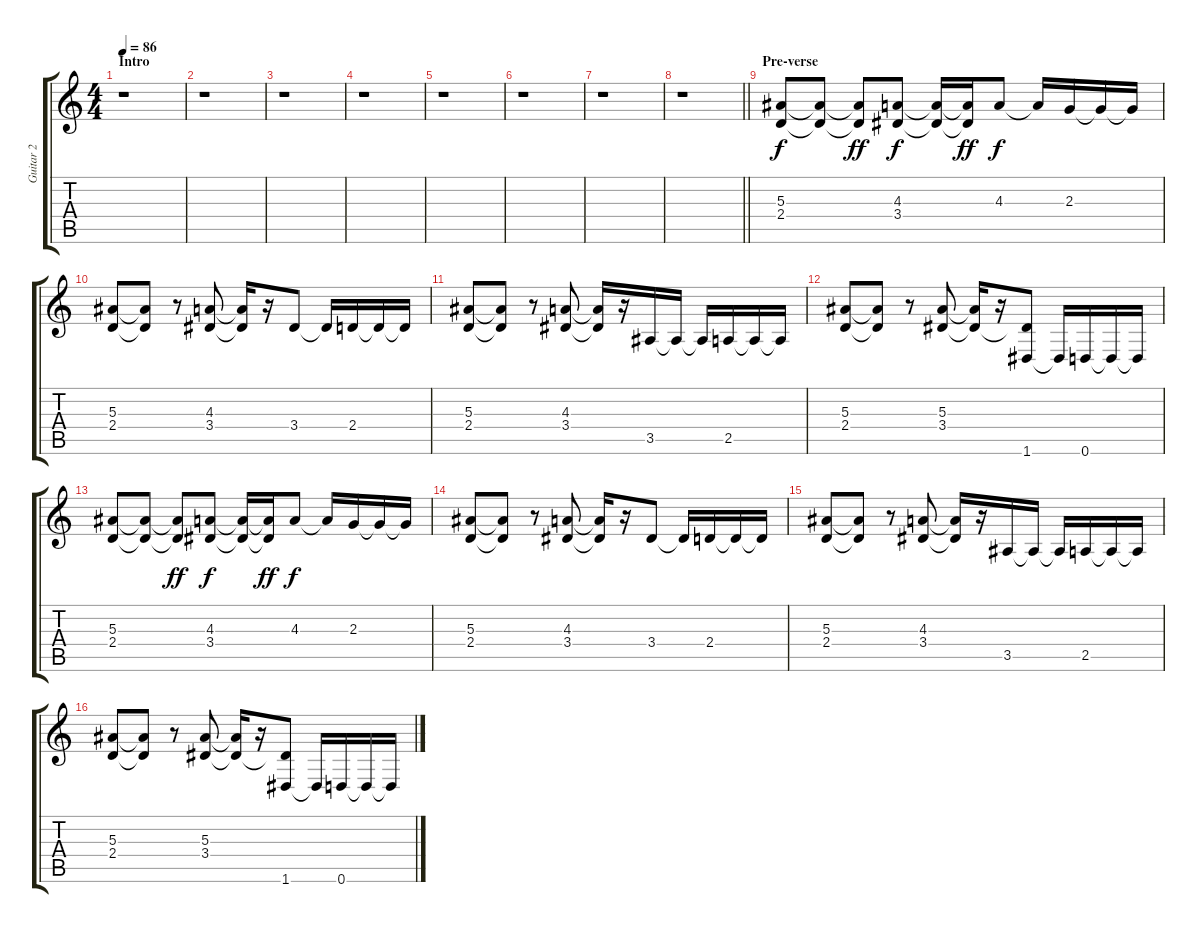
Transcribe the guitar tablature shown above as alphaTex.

\track ("Guitar 2" "Guitar 2") {instrument overdrivenguitar}
\staff {score tabs}
\tuning (D4 A3 F3 C3 G2 D2) {hide}
\ts (4 4)
\section ("" "Intro")
\tempo 86
\clef g2
\ks c
r.1{dy f instrument overdrivenguitar} |
r.1 |
r.1 |
r.1 |
r.1 |
r.1 |
r.1 |
\barLineRight lightlight
r.1 |
\section ("" "Pre-verse")
(5.3 2.4).8 (5.3{t} 2.4{t}).8 (5.3{t} 2.4{t}).8{dy ff} (4.3 3.4).8{dy f} (4.3{t} 3.4{t}).16 (4.3{t} 3.4{t}).16{dy ff} 4.3.8{dy f} 4.3{t}.16 2.3.16 2.3{t}.16 2.3{t}.16 |
(5.3 2.4).8 (5.3{t} 2.4{t}).8 r.8 (4.3 3.4).8 (4.3{t} 3.4{t}).16 r.16 3.4.8 3.4{t}.16 2.4.16 2.4{t}.16 2.4{t}.16 |
(5.3 2.4).8 (5.3{t} 2.4{t}).8 r.8 (4.3 3.4).8 (4.3{t} 3.4{t}).16 r.16 3.5.16 3.5{t}.16 3.5{t}.16 2.5.16 2.5{t}.16 2.5{t}.16 |
(5.3 2.4).8 (5.3{t} 2.4{t}).8 r.8 (5.3 3.4).8 (5.3{t} 3.4{t}).16 r.16 (3.4{t} 1.6).8 1.6{t}.16 0.6.16 0.6{t}.16 0.6{t}.16 |
(5.3 2.4).8 (5.3{t} 2.4{t}).8 (5.3{t} 2.4{t}).8{dy ff} (4.3 3.4).8{dy f} (4.3{t} 3.4{t}).16 (4.3{t} 3.4{t}).16{dy ff} 4.3.8{dy f} 4.3{t}.16 2.3.16 2.3{t}.16 2.3{t}.16 |
(5.3 2.4).8 (5.3{t} 2.4{t}).8 r.8 (4.3 3.4).8 (4.3{t} 3.4{t}).16 r.16 3.4.8 3.4{t}.16 2.4.16 2.4{t}.16 2.4{t}.16 |
(5.3 2.4).8 (5.3{t} 2.4{t}).8 r.8 (4.3 3.4).8 (4.3{t} 3.4{t}).16 r.16 3.5.16 3.5{t}.16 3.5{t}.16 2.5.16 2.5{t}.16 2.5{t}.16 |
(5.3 2.4).8 (5.3{t} 2.4{t}).8 r.8 (5.3 3.4).8 (5.3{t} 3.4{t}).16 r.16 (3.4{t} 1.6).8 1.6{t}.16 0.6.16 0.6{t}.16 0.6{t}.16
